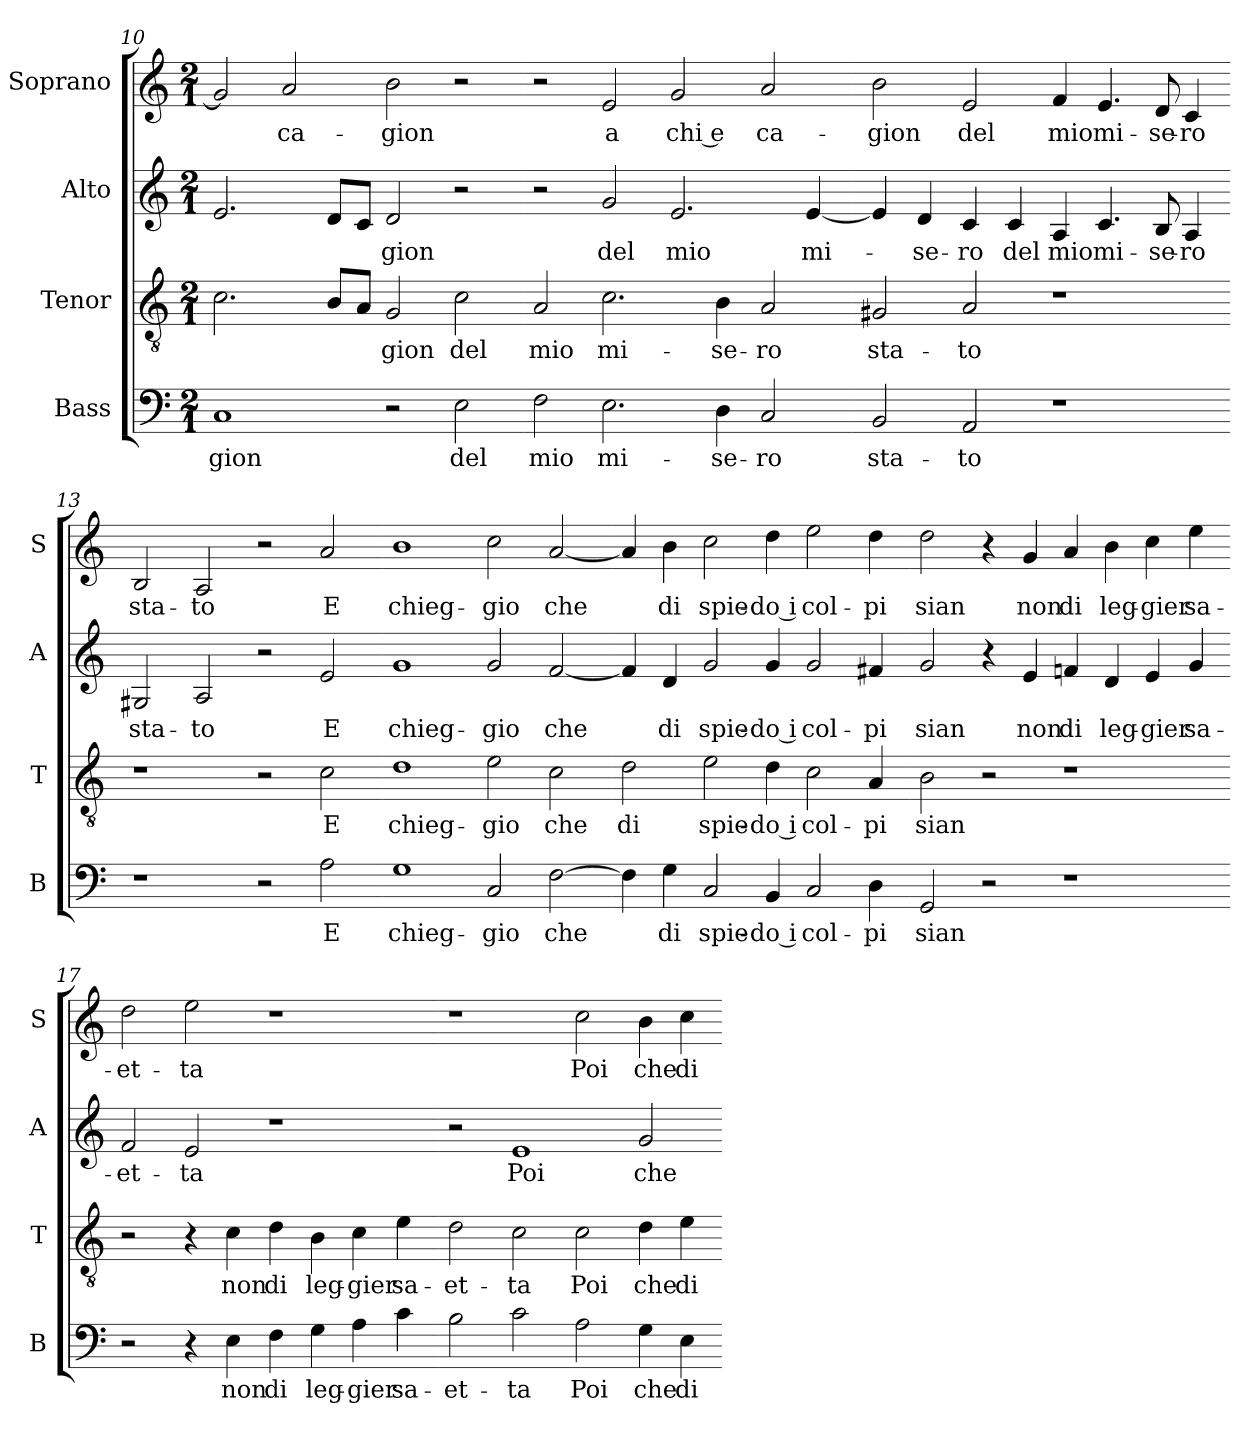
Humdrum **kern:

**kern	**text	**kern	**text	**kern	**text	**kern	**text
*part4	*part4	*part3	*part3	*part2	*part2	*part1	*part1
*staff4	*staff4	*staff3	*staff3	*staff2	*staff2	*staff1	*staff1
*I"Bass	*	*I"Tenor	*	*I"Alto	*	*I"Soprano	*
*I'B	*	*I'T	*	*I'A	*	*I'S	*
*clefF4	*	*clefGv2	*	*clefG2	*	*clefG2	*
*k[]	*	*k[]	*	*k[]	*	*k[]	*
*M2/1	*	*M2/1	*	*M2/1	*	*M2/1	*
=10	=10	=10	=10	=10	=10	=10	=10
!	!LO:LY:b	!	!	!	!	!	!
1C	-gion	2.c\	.	2.e/	.	2g/]	.
!	!	!	!	!	!	!	!LO:LY:b
.	.	.	.	.	.	2a/	ca-
.	.	8B/L	.	8d/L	.	.	.
.	.	8A/J	.	8c/J	.	.	.
!	!	!	!LO:LY:b	!	!LO:LY:b	!	!LO:LY:b
2r	.	2G/	-gion	2d/	-gion	2b\	-gion
!	!LO:LY:b	!	!LO:LY:b	!	!	!	!
2E\	del	2c\	del	2r	.	2r	.
!!LO:LB:g=z
=11-	=11-	=11-	=11-	=11-	=11-	=11-	=11-
!	!LO:LY:b	!	!LO:LY:b	!	!	!	!
2F\	mio	2A/	mio	2r	.	2r	.
!	!LO:LY:b	!	!LO:LY:b	!	!LO:LY:b	!	!LO:LY:b
2.E\	mi-	2.c\	mi-	2g/	del	2e/	a
!	!	!	!	!	!LO:LY:b	!	!LO:LY:b
.	.	.	.	2.e/	mio	2g/	chi e
!	!LO:LY:b	!	!LO:LY:b	!	!	!	!
4D\	-se-	4B\	-se-	.	.	.	.
!	!LO:LY:b	!	!LO:LY:b	!	!	!	!LO:LY:b
2C/	-ro	2A/	-ro	.	.	2a/	ca-
!	!	!	!	!	!LO:LY:b	!	!
.	.	.	.	[4e/	mi-	.	.
=12-	=12-	=12-	=12-	=12-	=12-	=12-	=12-
!	!LO:LY:b	!	!LO:LY:b	!	!	!	!LO:LY:b
2BB/	sta-	2G#X/	sta-	4e/]	.	2b\	-gion
!	!	!	!	!	!LO:LY:b	!	!
.	.	.	.	4d/	-se-	.	.
!	!LO:LY:b	!	!LO:LY:b	!	!LO:LY:b	!	!LO:LY:b
2AA/	-to	2A/	-to	4c/	-ro	2e/	del
!	!	!	!	!	!LO:LY:b	!	!
.	.	.	.	4c/	del	.	.
!	!	!	!	!	!LO:LY:b	!	!LO:LY:b
1r	.	1r	.	4A/	mio	4f/	mio
!	!	!	!	!	!LO:LY:b	!	!LO:LY:b
.	.	.	.	4.c/	mi-	4.e/	mi-
!	!	!	!	!	!LO:LY:b	!	!LO:LY:b
.	.	.	.	8B/	-se-	8d/	-se-
!	!	!	!	!	!LO:LY:b	!	!LO:LY:b
.	.	.	.	4A/	-ro	4c/	-ro
=13-	=13-	=13-	=13-	=13-	=13-	=13-	=13-
!	!	!	!	!	!LO:LY:b	!	!LO:LY:b
1r	.	1r	.	2G#X/	sta-	2B/	sta-
!	!	!	!	!	!LO:LY:b	!	!LO:LY:b
.	.	.	.	2A/	-to	2A/	-to
2r	.	2r	.	2r	.	2r	.
!	!LO:LY:b	!	!LO:LY:b	!	!LO:LY:b	!	!LO:LY:b
2A\	E	2c\	E	2e/	E	2a/	E
=14-	=14-	=14-	=14-	=14-	=14-	=14-	=14-
!	!LO:LY:b	!	!LO:LY:b	!	!LO:LY:b	!	!LO:LY:b
1G	chieg-	1d	chieg-	1g	chieg-	1b	chieg-
!	!LO:LY:b	!	!LO:LY:b	!	!LO:LY:b	!	!LO:LY:b
2C/	-gio	2e\	-gio	2g/	-gio	2cc\	-gio
!	!LO:LY:b	!	!LO:LY:b	!	!LO:LY:b	!	!LO:LY:b
[2F\	che	2c\	che	[2f/	che	[2a/	che
=15-	=15-	=15-	=15-	=15-	=15-	=15-	=15-
!	!	!	!LO:LY:b	!	!	!	!
4F\]	.	2d\	di	4f/]	.	4a/]	.
!	!LO:LY:b	!	!	!	!LO:LY:b	!	!LO:LY:b
4G\	di	.	.	4d/	di	4b\	di
!	!LO:LY:b	!	!LO:LY:b	!	!LO:LY:b	!	!LO:LY:b
2C/	spie-	2e\	spie-	2g/	spie-	2cc\	spie-
!	!LO:LY:b	!	!LO:LY:b	!	!LO:LY:b	!	!LO:LY:b
4BB/	-do i	4d\	-do i	4g/	-do i	4dd\	-do i
!	!LO:LY:b	!	!LO:LY:b	!	!LO:LY:b	!	!LO:LY:b
2C/	col-	2c\	col-	2g/	col-	2ee\	col-
!	!LO:LY:b	!	!LO:LY:b	!	!LO:LY:b	!	!LO:LY:b
4D\	-pi	4A/	-pi	4f#X/	-pi	4dd\	-pi
!!LO:PB:g=z
=16-	=16-	=16-	=16-	=16-	=16-	=16-	=16-
!	!LO:LY:b	!	!LO:LY:b	!	!LO:LY:b	!	!LO:LY:b
2GG/	sian	2B\	sian	2g/	sian	2dd\	sian
2r	.	2r	.	4r	.	4r	.
!	!	!	!	!	!LO:LY:b	!	!LO:LY:b
.	.	.	.	4e/	non	4g/	non
!	!	!	!	!	!LO:LY:b	!	!LO:LY:b
1r	.	1r	.	4f/	di	4a/	di
!	!	!	!	!	!LO:LY:b	!	!LO:LY:b
.	.	.	.	4d/	leg-	4b\	leg-
!	!	!	!	!	!LO:LY:b	!	!LO:LY:b
.	.	.	.	4e/	-gier	4cc\	-gier
!	!	!	!	!	!LO:LY:b	!	!LO:LY:b
.	.	.	.	4g/	sa-	4ee\	sa-
=17-	=17-	=17-	=17-	=17-	=17-	=17-	=17-
!	!	!	!	!	!LO:LY:b	!	!LO:LY:b
2r	.	2r	.	2f/	-et-	2dd\	-et-
!	!	!	!	!	!LO:LY:b	!	!LO:LY:b
4r	.	4r	.	2e/	-ta	2ee\	-ta
!	!LO:LY:b	!	!LO:LY:b	!	!	!	!
4E\	non	4c\	non	.	.	.	.
!	!LO:LY:b	!	!LO:LY:b	!	!	!	!
4F\	di	4d\	di	1r	.	1r	.
!	!LO:LY:b	!	!LO:LY:b	!	!	!	!
4G\	leg-	4B\	leg-	.	.	.	.
!	!LO:LY:b	!	!LO:LY:b	!	!	!	!
4A\	-gier	4c\	-gier	.	.	.	.
!	!LO:LY:b	!	!LO:LY:b	!	!	!	!
4c\	sa-	4e\	sa-	.	.	.	.
=18-	=18-	=18-	=18-	=18-	=18-	=18-	=18-
!	!LO:LY:b	!	!LO:LY:b	!	!	!	!
2B\	-et-	2d\	-et-	2r	.	1r	.
!	!LO:LY:b	!	!LO:LY:b	!	!LO:LY:b	!	!
2c\	-ta	2c\	-ta	1e	Poi	.	.
!	!LO:LY:b	!	!LO:LY:b	!	!	!	!LO:LY:b
2A\	Poi	2c\	Poi	.	.	2cc\	Poi
!	!LO:LY:b	!	!LO:LY:b	!	!LO:LY:b	!	!LO:LY:b
4G\	che	4d\	che	2g/	che	4b\	che
!	!LO:LY:b	!	!LO:LY:b	!	!	!	!LO:LY:b
4E\	di	4e\	di	.	.	4cc\	di
=-	=-	=-	=-	=-	=-	=-	=-
*-	*-	*-	*-	*-	*-	*-	*-
